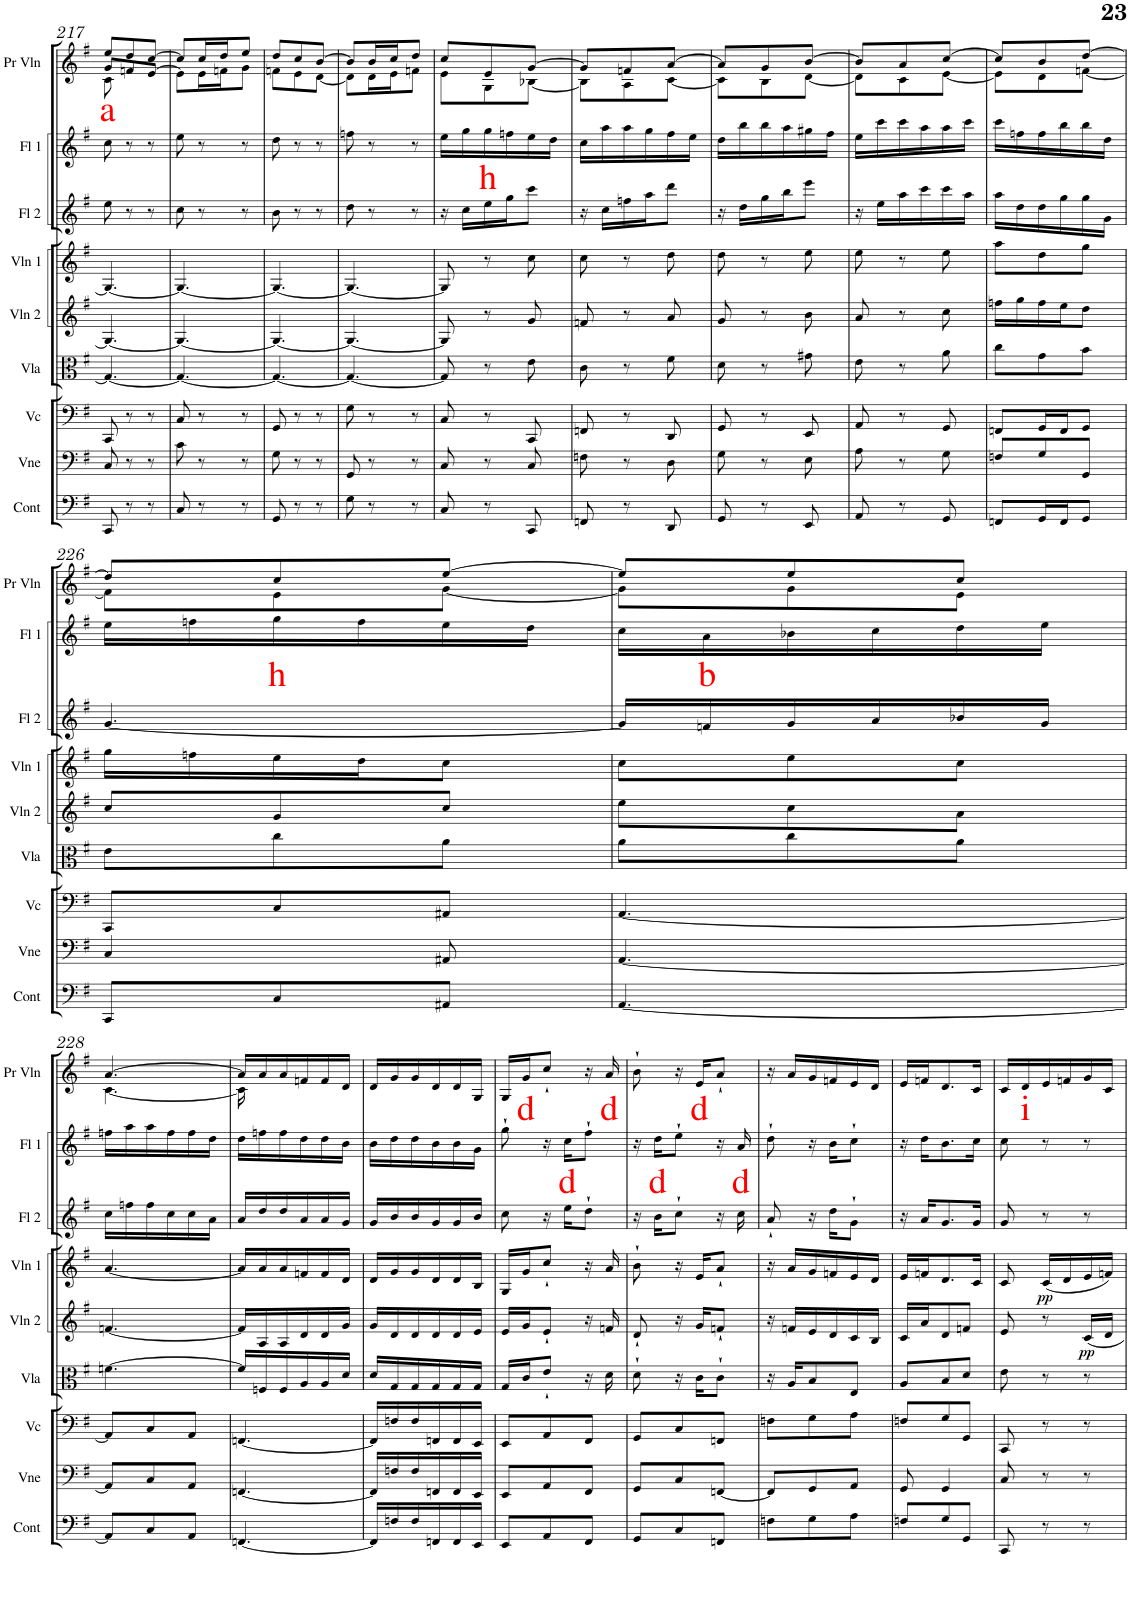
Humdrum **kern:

**kern	**kern	**kern	**kern	**kern	**dynam	**kern	**dynam	**kern	**kern	**text	**kern	**text
*part9	*part8	*part7	*part6	*part5	*part5	*part4	*part4	*part3	*part2	*part2	*part1	*part1
*staff9	*staff8	*staff7	*staff6	*staff5	*staff5	*staff4	*staff4	*staff3	*staff2	*staff2	*staff1	*staff1
*I"Continuo	*I"Violone	*I"Violoncello	*I"Viola	*I"Violin 2	*	*I"Violin 1	*	*I"Flute 2	*I"Flute 1	*	*I"Principal Violin	*
*I'Cont	*I'Vne	*I'Vc	*I'Vla	*I'Vln 2	*	*I'Vln 1	*	*I'Fl 2	*I'Fl 1	*	*I'Pr Vln	*
!!LO:PB:g=z
*clefF4	*clefF4	*clefF4	*clefC3	*clefG2	*	*clefG2	*	*clefG2	*clefG2	*	*clefG2	*
*	*Trd7c12	*	*	*	*	*	*	*	*	*	*	*
*k[f#]	*k[f#]	*k[f#]	*k[f#]	*k[f#]	*	*k[f#]	*	*k[f#]	*k[f#]	*	*k[f#]	*
*M3/8	*M3/8	*M3/8	*M3/8	*M3/8	*	*M3/8	*	*M3/8	*M3/8	*	*M3/8	*
=217	=217	=217	=217	=217	=217	=217	=217	=217	=217	=217	=217	=217
!	!	!	!	!	!	!	!	!	!	!	!	!LO:LY:b:color=#FF0000
*	*	*	*	*	*	*	*	*	*	*	*^	*
*	*	*	*	*	*	*	*	*	*	*	*	*^	*
8CC/	8C/	8CC/	4.G/_	4.G/_	.	4.G/_	.	8ee\	8cc\	.	8ee/L	8c\	8g/L	a
8r	8r	8r	.	.	.	.	.	8r	8r	.	8dd/	8ryy	8fn/	.
8r	8r	8r	.	.	.	.	.	8r	8r	.	[8cc/J	8ryy	[8e/J	.
*	*	*	*	*	*	*	*	*	*	*	*	*v	*v	*
=218	=218	=218	=218	=218	=218	=218	=218	=218	=218	=218	=218	=218	=218
8C/	8c\	8C/	4.G/_	4.G/_	.	4.G/_	.	8cc\	8ee\	.	8cc/L]	8e\L]	.
8r	8r	8r	.	.	.	.	.	8r	8r	.	16cc/L	16e\L	.
.	.	.	.	.	.	.	.	.	.	.	16dd/J	16fn\J	.
8r	8r	8r	.	.	.	.	.	8r	8r	.	8ee/J	8g\J	.
=219	=219	=219	=219	=219	=219	=219	=219	=219	=219	=219	=219	=219	=219
8GG/	8G\	8GG/	4.G/_	4.G/_	.	4.G/_	.	8b\	8dd\	.	8dd/L	8fn\L	.
8r	8r	8r	.	.	.	.	.	8r	8r	.	8cc/	8e\	.
8r	8r	8r	.	.	.	.	.	8r	8r	.	[8b/J	[8d\J	.
=220	=220	=220	=220	=220	=220	=220	=220	=220	=220	=220	=220	=220	=220
8G\	8GG/	8G\	4.G/_	4.G/_	.	4.G/_	.	8dd\	8ffn\	.	8b/L]	8d\L]	.
8r	8r	8r	.	.	.	.	.	8r	8r	.	16b/L	16d\L	.
.	.	.	.	.	.	.	.	.	.	.	16cc/J	16e\J	.
8r	8r	8r	.	.	.	.	.	8r	8r	.	8dd/J	8fn\J	.
=221	=221	=221	=221	=221	=221	=221	=221	=221	=221	=221	=221	=221	=221
8C/	8C/	8C/	8G/]	8G/]	.	8G/]	.	16r	16ee\LL	.	8cc/L	8e\L	.
.	.	.	.	.	.	.	.	16cc\LL	16gg\	.	.	.	.
!	!	!	!	!	!	!	!	!	!	!LO:LY:b:color=#FF0000	!	!	!
8r	8r	8r	8r	8r	.	8r	.	16ee\	16gg\	h	8e/	8G\	.
.	.	.	.	.	.	.	.	16gg\J	16ffn\	.	.	.	.
8CC/	8C/	8CC/	8e\	8g/	.	8cc\	.	8ccc\J	16ee\	.	[8g/J	[8B-X\J	.
.	.	.	.	.	.	.	.	.	16dd\JJ	.	.	.	.
=222	=222	=222	=222	=222	=222	=222	=222	=222	=222	=222	=222	=222	=222
8FFn/	8Fn\	8FFn/	8c\	8fn/	.	8cc\	.	16r	16cc\LL	.	8g/L]	8B-\L]	.
.	.	.	.	.	.	.	.	16cc\LL	16aa\	.	.	.	.
8r	8r	8r	8r	8r	.	8r	.	16ffn\	16aa\	.	8fn/	8A\	.
.	.	.	.	.	.	.	.	16aa\J	16gg\	.	.	.	.
8DD/	8D\	8DD/	8f#\	8a/	.	8dd\	.	8ddd\J	16ff#\	.	[8a/J	[8c\J	.
.	.	.	.	.	.	.	.	.	16ee\JJ	.	.	.	.
=223	=223	=223	=223	=223	=223	=223	=223	=223	=223	=223	=223	=223	=223
8GG/	8G\	8GG/	8d\	8g/	.	8dd\	.	16r	16dd\LL	.	8a/L]	8c\L]	.
.	.	.	.	.	.	.	.	16dd\LL	16bb\	.	.	.	.
8r	8r	8r	8r	8r	.	8r	.	16gg\	16bb\	.	8g/	8B\	.
.	.	.	.	.	.	.	.	16bb\J	16aa\	.	.	.	.
8EE/	8E\	8EE/	8g#X\	8b\	.	8ee\	.	8eee\J	16gg#X\	.	[8b/J	[8d\J	.
.	.	.	.	.	.	.	.	.	16ff#\JJ	.	.	.	.
=224	=224	=224	=224	=224	=224	=224	=224	=224	=224	=224	=224	=224	=224
8AA/	8A\	8AA/	8e\	8a/	.	8ee\	.	16r	16ee\LL	.	8b/L]	8d\L]	.
.	.	.	.	.	.	.	.	16ee\LL	16ccc\	.	.	.	.
8r	8r	8r	8r	8r	.	8r	.	16aa\	16ccc\	.	8a/	8c\	.
.	.	.	.	.	.	.	.	16ccc\	16aa\	.	.	.	.
8GG/	8G\	8GG/	8a\	8cc\	.	8ee\	.	16ccc\	16aa\	.	[8cc/J	[8e\J	.
.	.	.	.	.	.	.	.	16aa\JJ	16ccc\JJ	.	.	.	.
=225	=225	=225	=225	=225	=225	=225	=225	=225	=225	=225	=225	=225	=225
8FFn/L	8Fn/L	8FFn/L	8cc\L	16ffn\LL	.	8aa\L	.	16aa\LL	16ccc\LL	.	8cc/L]	8e\L]	.
.	.	.	.	16gg\	.	.	.	16dd\	16ffn\	.	.	.	.
16GG/L	8G/	16GG/L	8g\	16ff\	.	8dd\	.	16dd\	16ff\	.	8b/	8d\	.
16FF/J	.	16FF/J	.	16ee\J	.	.	.	16gg\	16bb\	.	.	.	.
8GG/J	8GG/J	8GG/J	8b\J	8dd\J	.	8gg\J	.	16gg\	16bb\	.	[8dd/J	[8fn\J	.
.	.	.	.	.	.	.	.	16g\JJ	16dd\JJ	.	.	.	.
!!LO:LB:g=z	!!
=226	=226	=226	=226	=226	=226	=226	=226	=226	=226	=226	=226	=226	=226
8CC/L	4C/	8CC/L	8e\L	8cc/L	.	16gg\LL	.	[4.g/	16ee\LL	.	8dd/L]	8f\L]	.
.	.	.	.	.	.	16ffn\	.	.	16ffn\	.	.	.	.
!	!	!	!	!	!	!	!	!	!	!LO:LY:b:color=#FF0000	!	!	!
8C/	.	8C/	8cc\	8g/	.	16ee\	.	.	16gg\	h	8cc/	8e\	.
.	.	.	.	.	.	16dd\J	.	.	16ff\	.	.	.	.
8AA#X/J	8AA#X/	8AA#X/J	8a\J	8cc/J	.	8cc\J	.	.	16ee\	.	[8ee/J	[8g\J	.
.	.	.	.	.	.	.	.	.	16dd\JJ	.	.	.	.
=227	=227	=227	=227	=227	=227	=227	=227	=227	=227	=227	=227	=227	=227
[4.AA/	[4.AA/	[4.AA/	8a\L	8ee\L	.	8cc\L	.	16g/LL]	16cc\LL	.	8ee/L]	8g\L]	.
!	!	!	!	!	!	!	!	!	!	!LO:LY:b:color=#FF0000	!	!	!
.	.	.	.	.	.	.	.	16fn/	16a\	b	.	.	.
.	.	.	8cc\	8cc\	.	8ee\	.	16g/	16b-X\	.	8ee/	8g\	.
.	.	.	.	.	.	.	.	16a/	16cc\	.	.	.	.
.	.	.	8a\J	8a\J	.	8cc\J	.	16b-X/	16dd\	.	8cc/J	8e\J	.
.	.	.	.	.	.	.	.	16g/JJ	16ee\JJ	.	.	.	.
!!LO:LB:g=z	!!
=228	=228	=228	=228	=228	=228	=228	=228	=228	=228	=228	=228	=228	=228
8AA/L]	8AA/L]	8AA/L]	[4.fn\	[4.fn/	.	[4.a/	.	16cc\LL	16ffn\LL	.	[4.a/	[4.c\	.
.	.	.	.	.	.	.	.	16ffn\	16aa\	.	.	.	.
8C/	8C/	8C/	.	.	.	.	.	16ff\	16aa\	.	.	.	.
.	.	.	.	.	.	.	.	16cc\	16ff\	.	.	.	.
8AA/J	8AA/J	8AA/J	.	.	.	.	.	16cc\	16ff\	.	.	.	.
.	.	.	.	.	.	.	.	16a\JJ	16dd\JJ	.	.	.	.
=229	=229	=229	=229	=229	=229	=229	=229	=229	=229	=229	=229	=229	=229
[4.FFn/	[4.FFn/	[4.FFn/	16f/LL]	16f/LL]	.	16a/LL]	.	16a/LL	16dd\LL	.	16a/LL]	16c\]	.
.	.	.	16Fn/	16A/	.	16a/	.	16dd/	16ffn\	.	16a/	16ryy	.
.	.	.	16F/	16A/	.	16a/	.	16dd/	16ff\	.	16a/	4ryy	.
.	.	.	16A/	16d/	.	16fn/	.	16a/	16dd\	.	16fn/	.	.
.	.	.	16A/	16d/	.	16f/	.	16a/	16dd\	.	16f/	.	.
.	.	.	16d/JJ	16g/JJ	.	16d/JJ	.	16g/JJ	16b\JJ	.	16d/JJ	.	.
*	*	*	*	*	*	*	*	*	*	*	*v	*v	*
=230	=230	=230	=230	=230	=230	=230	=230	=230	=230	=230	=230	=230
16FF/LL]	16FF/LL]	16FF/LL]	16d/LL	16g/LL	.	16d/LL	.	16g/LL	16b\LL	.	16d/LL	.
16Fn/	16Fn/	16Fn/	16G/	16d/	.	16g/	.	16b/	16dd\	.	16g/	.
16F/	16F/	16F/	16G/	16d/	.	16g/	.	16b/	16dd\	.	16g/	.
16FFn/	16FFn/	16FFn/	16G/	16d/	.	16d/	.	16g/	16b\	.	16d/	.
16FF/	16FF/	16FF/	16G/	16d/	.	16d/	.	16g/	16b\	.	16d/	.
16EE/JJ	16EE/JJ	16EE/JJ	16G/JJ	16e/JJ	.	16B/JJ	.	16b/JJ	16g\JJ	.	16G/JJ	.
=231	=231	=231	=231	=231	=231	=231	=231	=231	=231	=231	=231	=231
8EE/L	8EE/L	8EE/L	16G/LL	16e/LL	.	16G/LL	.	8cc\	8gg`\	.	16G/LL	.
!	!	!	!	!	!	!	!	!	!	!	!	!LO:LY:b:color=#FF0000
.	.	.	16c/J	16g/J	.	16g/J	.	.	.	.	16g/J	d
8AA/	8AA/	8AA/	8e`/J	8e`/J	.	8cc`/J	.	16r	16r	.	8cc`/J	.
!	!	!	!	!	!	!	!	!	!	!LO:LY:b:color=#FF0000	!	!
.	.	.	.	.	.	.	.	16ee\KL	16cc\KL	d	.	.
8FF#/J	8FF#/J	8FF#/J	16r	16r	.	16r	.	8dd`\J	8ff#`\J	.	16r	.
!	!	!	!	!	!	!	!	!	!	!	!	!LO:LY:b:color=#FF0000
.	.	.	16d\	16fn/	.	16a/	.	.	.	.	16a/	d
=232	=232	=232	=232	=232	=232	=232	=232	=232	=232	=232	=232	=232
8GG/L	8GG/L	8GG/L	8d`\	8d`/	.	8b`\	.	16r	16r	.	8b`\	.
!	!	!	!	!	!	!	!	!	!	!LO:LY:b:color=#FF0000	!	!
.	.	.	.	.	.	.	.	16b\KL	16dd\KL	d	.	.
8C/	8C/	8C/	16r	16r	.	16r	.	8cc`\J	8ee`\J	.	16r	.
!	!	!	!	!	!	!	!	!	!	!	!	!LO:LY:b:color=#FF0000
.	.	.	16c\KL	16g/KL	.	16e/KL	.	.	.	.	16e/KL	d
8FFn/J	[8FFn/J	8FFn/J	8c`\J	8fn`/J	.	8a`/J	.	16r	16r	.	8a`/J	.
!	!	!	!	!	!	!	!	!	!	!LO:LY:b:color=#FF0000	!	!
.	.	.	.	.	.	.	.	16cc\	16a/	d	.	.
=233	=233	=233	=233	=233	=233	=233	=233	=233	=233	=233	=233	=233
8Fn\L	8FF/L]	8Fn\L	16r	16r	.	16r	.	8a`/	8dd`\	.	16r	.
.	.	.	16A/KL	16fn/LL	.	16a/LL	.	.	.	.	16a/LL	.
8G\	8GG/	8G\	8B/	16e/	.	16g/	.	16r	16r	.	16g/	.
.	.	.	.	16d/	.	16fn/	.	16dd\KL	16b\KL	.	16fn/	.
8A\J	8AA/J	8A\J	8E/J	16c/	.	16e/	.	8g`\J	8cc`\J	.	16e/	.
.	.	.	.	16B/JJ	.	16d/JJ	.	.	.	.	16d/JJ	.
=234	=234	=234	=234	=234	=234	=234	=234	=234	=234	=234	=234	=234
8Fn/L	8GG/	8Fn/L	8A/L	16c/LL	.	16e/LL	.	16r	16r	.	16e/LL	.
.	.	.	.	16a/J	.	16fn/J	.	16a/KL	16dd\KL	.	16fn/J	.
8G/	4GG/	8G/	8B/	8d/	.	8.d/	.	8.g/	8.b\	.	8.d/	.
8GG/J	.	8GG/J	8d/J	8fn/J	.	.	.	.	.	.	.	.
.	.	.	.	.	.	16c/Jk	.	16g/Jk	16cc\Jk	.	16c/Jk	.
=235	=235	=235	=235	=235	=235	=235	=235	=235	=235	=235	=235	=235
8CC/	8C/	8CC/	8e\	8e/	.	8c/	.	8g/	8cc\	.	16c/LL	.
!	!	!	!	!	!	!	!	!	!	!	!	!LO:LY:b:color=#FF0000
.	.	.	.	.	.	.	.	.	.	.	16d/	i
!	!	!	!	!	!	!	!LO:DY:b	!	!	!	!	!
8r	8r	8r	8r	8r	.	(16c/LL	pp	8r	8r	.	16e/	.
.	.	.	.	.	.	16d/	.	.	.	.	16fn/	.
!	!	!	!	!	!LO:DY:b	!	!	!	!	!	!	!
8r	8r	8r	8r	16c/LL	pp	16e/	.	8r	8r	.	16g/	.
.	.	.	.	16d/JJ	.	16fn/JJ)	.	.	.	.	16c/JJ	.
=	=	=	=	=	=	=	=	=	=	=	=	=
*-	*-	*-	*-	*-	*-	*-	*-	*-	*-	*-	*-	*-
